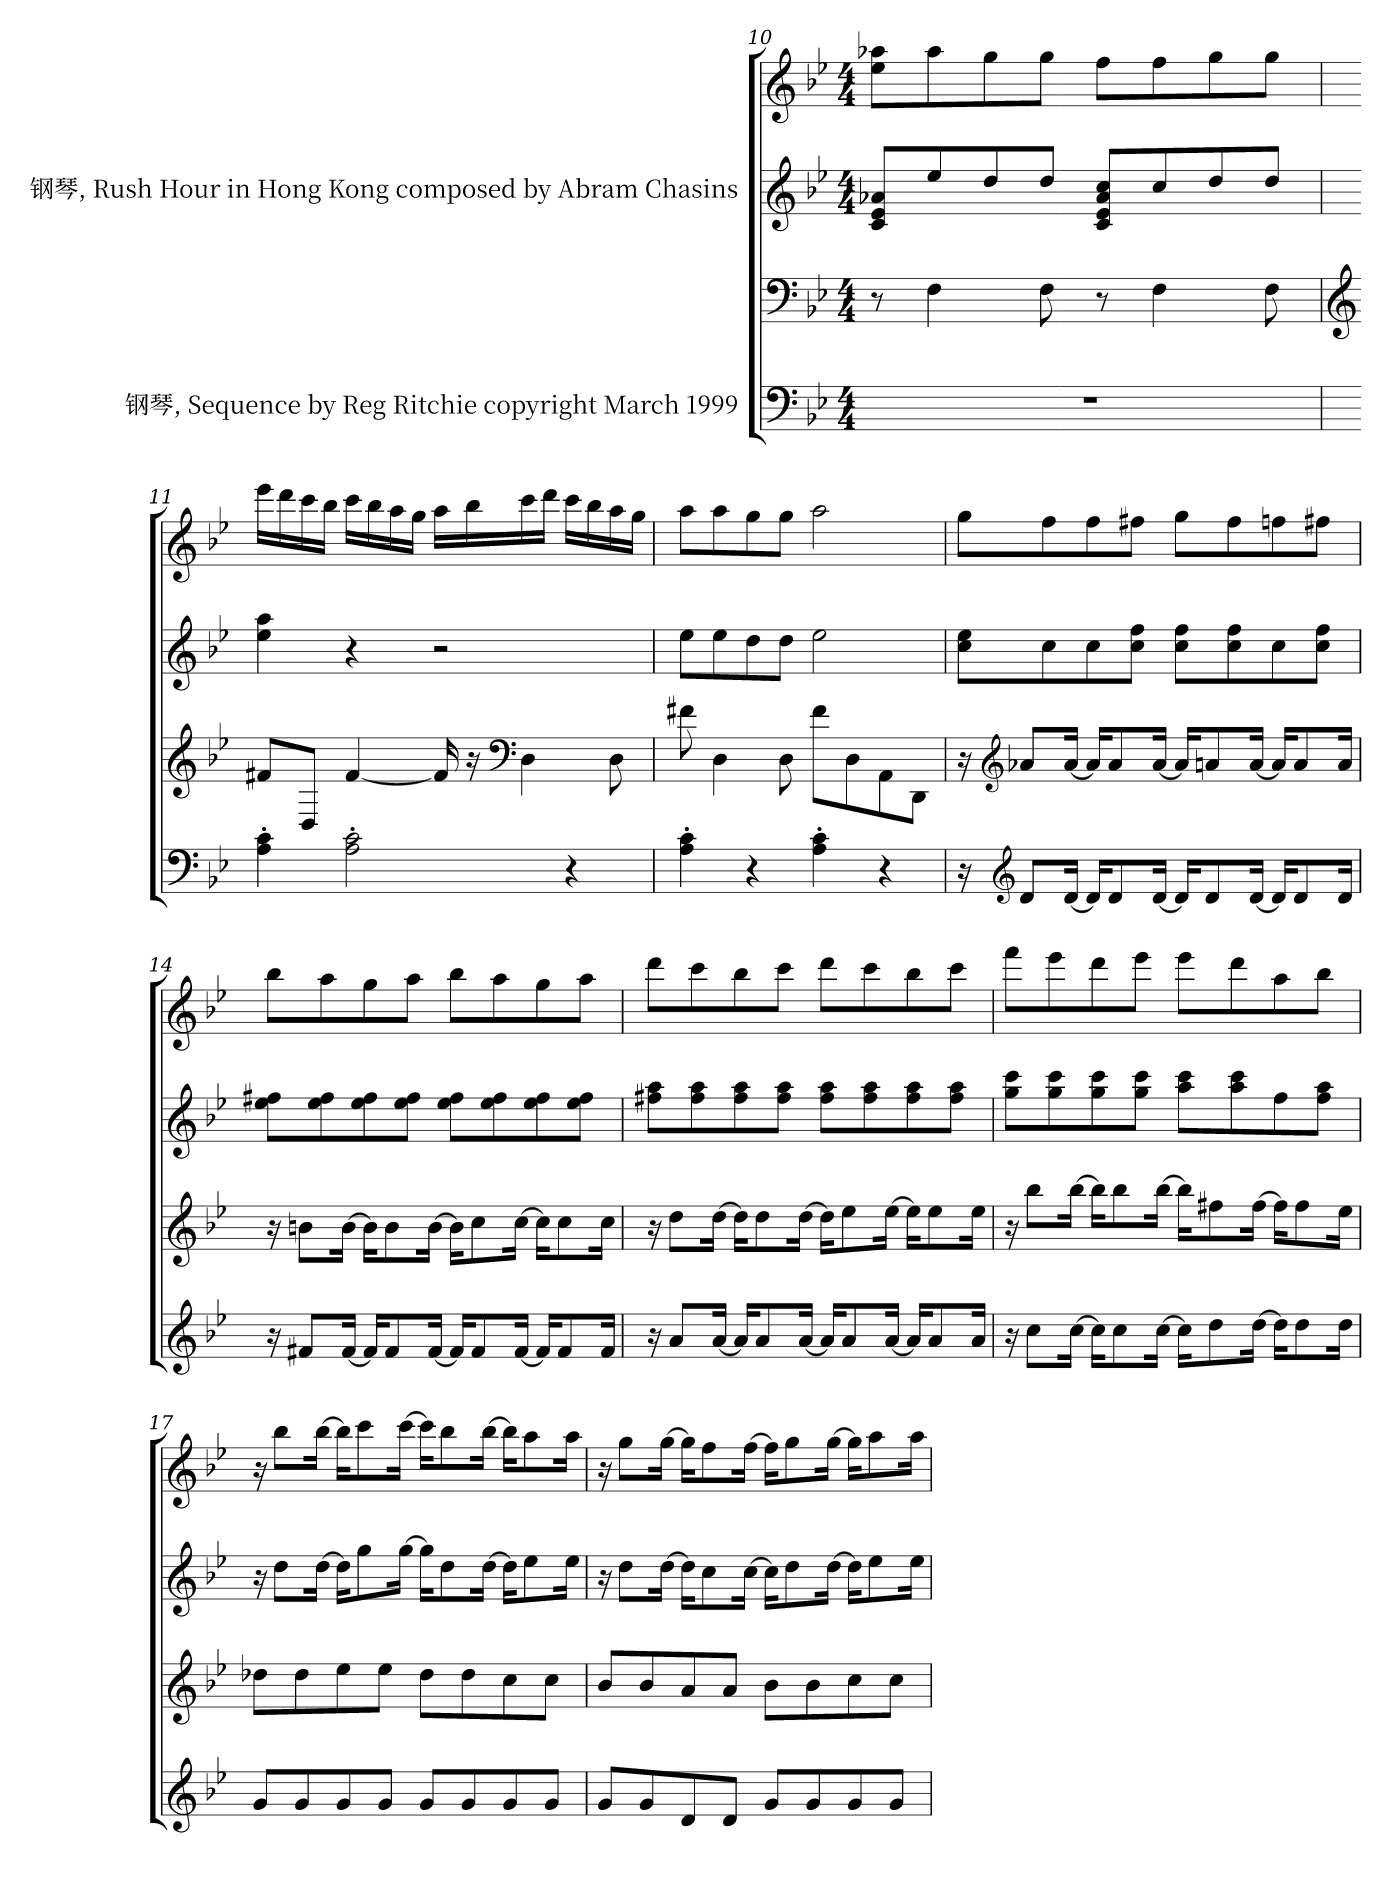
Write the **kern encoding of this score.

**kern	**kern	**kern	**kern
*part2	*part2	*part1	*part1
*staff4	*staff3	*staff2	*staff1
*I"钢琴, Sequence by Reg Ritchie copyright March 1999	*	*I"钢琴, Rush Hour in Hong Kong composed by Abram Chasins	*
*clefF4	*clefF4	*clefG2	*clefG2
*k[b-e-]	*k[b-e-]	*k[b-e-]	*k[b-e-]
*M4/4	*M4/4	*M4/4	*M4/4
=10	=10	=10	=10
1r	8r	8c/ 8e-/ 8a-X/L	8ee-\ 8aa-X\L
.	4F\	8ee-/	8aa-\
.	.	8dd/	8gg\
.	8F\	8dd/J	8gg\J
.	8r	8c/ 8e-/ 8a-/ 8cc/L	8ff\L
.	4F\	8cc/	8ff\
.	.	8dd/	8gg\
.	8F\	8dd/J	8gg\J
!!LO:LB:g=z
=11	=11	=11	=11
*	*clefG2	*	*
4A\' 4c\'	8f#X/L	4ee-\ 4aa\	16eee-\LL
.	.	.	16ddd\
.	8D/J	.	16ccc\
.	.	.	16bb-\JJ
2A\' 2c\'	[4f#/	4r	16ccc\LL
.	.	.	16bb-\
.	.	.	16aa\
.	.	.	16gg\JJ
.	16f#/]	2r	16aa\LL
.	16r	.	16bb-\
*	*clefF4	*	*
.	4D\	.	16ccc\
.	.	.	16ddd\JJ
4r	.	.	16ccc\LL
.	.	.	16bb-\
.	8D\	.	16aa\
.	.	.	16gg\JJ
=12	=12	=12	=12
4A\' 4c\'	8f#X\	8ee-\L	8aa\L
.	4D\	8ee-\	8aa\
4r	.	8dd\	8gg\
.	8D\	8dd\J	8gg\J
4A\' 4c\'	8f#\L	2ee-\	2aa\
.	8D\	.	.
4r	8AA\	.	.
.	8DD\J	.	.
!!LO:PB:g=z
=13	=13	=13	=13
16r	16r	8cc\ 8ee-\L	8gg\L
*clefG2	*clefG2	*	*
8d/L	8a-X/L	.	.
.	.	8cc\	8ff\
[16d/Jk	[16a-/Jk	.	.
16d/KL]	16a-/KL]	8cc\	8ff\
8d/	8a-/	.	.
.	.	8cc\ 8ff\J	8ff#X\J
[16d/Jk	[16a-/Jk	.	.
16d/KL]	16a-/KL]	8cc\ 8ff\L	8gg\L
8d/	8an/	.	.
.	.	8cc\ 8ff\	8ff#\
[16d/Jk	[16a/Jk	.	.
16d/KL]	16a/KL]	8cc\	8ffn\
8d/	8a/	.	.
.	.	8cc\ 8ff\J	8ff#X\J
16d/Jk	16a/Jk	.	.
=14	=14	=14	=14
16r	16r	8ee-\ 8ff#X\L	8bb-\L
8f#X/L	8bn\L	.	.
.	.	8ee-\ 8ff#\	8aa\
[16f#/Jk	[16b\Jk	.	.
16f#/KL]	16b\KL]	8ee-\ 8ff#\	8gg\
8f#/	8b\	.	.
.	.	8ee-\ 8ff#\J	8aa\J
[16f#/Jk	[16b\Jk	.	.
16f#/KL]	16b\KL]	8ee-\ 8ff#\L	8bb-\L
8f#/	8cc\	.	.
.	.	8ee-\ 8ff#\	8aa\
[16f#/Jk	[16cc\Jk	.	.
16f#/KL]	16cc\KL]	8ee-\ 8ff#\	8gg\
8f#/	8cc\	.	.
.	.	8ee-\ 8ff#\J	8aa\J
16f#/Jk	16cc\Jk	.	.
=15	=15	=15	=15
16r	16r	8ff#X\ 8aa\L	8ddd\L
8a/L	8dd\L	.	.
.	.	8ff#\ 8aa\	8ccc\
[16a/Jk	[16dd\Jk	.	.
16a/KL]	16dd\KL]	8ff#\ 8aa\	8bb-\
8a/	8dd\	.	.
.	.	8ff#\ 8aa\J	8ccc\J
[16a/Jk	[16dd\Jk	.	.
16a/KL]	16dd\KL]	8ff#\ 8aa\L	8ddd\L
8a/	8ee-\	.	.
.	.	8ff#\ 8aa\	8ccc\
[16a/Jk	[16ee-\Jk	.	.
16a/KL]	16ee-\KL]	8ff#\ 8aa\	8bb-\
8a/	8ee-\	.	.
.	.	8ff#\ 8aa\J	8ccc\J
16a/Jk	16ee-\Jk	.	.
!!LO:LB:g=z
=16	=16	=16	=16
16r	16r	8gg\ 8ccc\L	8fff\L
8cc\L	8bb-\L	.	.
.	.	8gg\ 8ccc\	8eee-\
[16cc\Jk	[16bb-\Jk	.	.
16cc\KL]	16bb-\KL]	8gg\ 8ccc\	8ddd\
8cc\	8bb-\	.	.
.	.	8gg\ 8ccc\J	8eee-\J
[16cc\Jk	[16bb-\Jk	.	.
16cc\KL]	16bb-\KL]	8aa\ 8ccc\L	8eee-\L
8dd\	8ff#X\	.	.
.	.	8aa\ 8ccc\	8ddd\
[16dd\Jk	[16ff#\Jk	.	.
16dd\KL]	16ff#\KL]	8ff\	8aa\
8dd\	8ff#\	.	.
.	.	8ff\ 8aa\J	8bb-\J
16dd\Jk	16ee-\Jk	.	.
=17	=17	=17	=17
8g/L	8dd-X\L	16r	16r
.	.	8dd\L	8bb-\L
8g/	8dd-\	.	.
.	.	[16dd\Jk	[16bb-\Jk
8g/	8ee-\	16dd\KL]	16bb-\KL]
.	.	8gg\	8ccc\
8g/J	8ee-\J	.	.
.	.	[16gg\Jk	[16ccc\Jk
8g/L	8dd-\L	16gg\KL]	16ccc\KL]
.	.	8dd\	8bb-\
8g/	8dd-\	.	.
.	.	[16dd\Jk	[16bb-\Jk
8g/	8cc\	16dd\KL]	16bb-\KL]
.	.	8ee-\	8aa\
8g/J	8cc\J	.	.
.	.	16ee-\Jk	16aa\Jk
=18	=18	=18	=18
8g/L	8b-/L	16r	16r
.	.	8dd\L	8gg\L
8g/	8b-/	.	.
.	.	[16dd\Jk	[16gg\Jk
8d/	8a/	16dd\KL]	16gg\KL]
.	.	8cc\	8ff\
8d/J	8a/J	.	.
.	.	[16cc\Jk	[16ff\Jk
8g/L	8b-\L	16cc\KL]	16ff\KL]
.	.	8dd\	8gg\
8g/	8b-\	.	.
.	.	[16dd\Jk	[16gg\Jk
8g/	8cc\	16dd\KL]	16gg\KL]
.	.	8ee-\	8aa\
8g/J	8cc\J	.	.
.	.	16ee-\Jk	16aa\Jk
=	=	=	=
*-	*-	*-	*-
